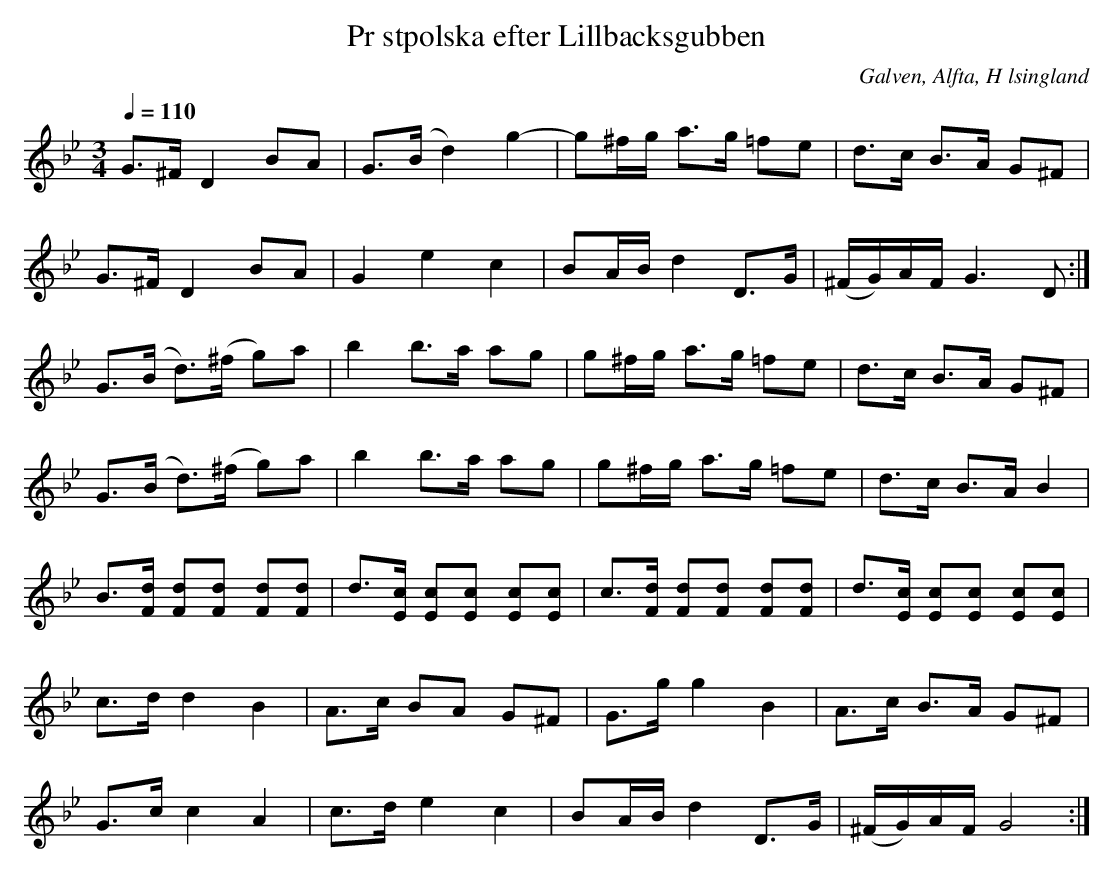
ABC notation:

X:1
T:Pr stpolska efter Lillbacksgubben
O:Galven, Alfta, H lsingland
M:3/4
L:1/8
Q:1/4=110
K:Gm
G>^F   D2       BA         | G>(B   d2)      g2-       | g^f/g/ a>g =fe | d>c         B>A G^F  |
G>^F   D2       BA         | G2     e2       c2           | BA/B/  d2 D>G  | (^F/G/)A/F/ G3 D  :|
G>(B   d>)(^f   g)a        | b2     b>a      ag         | g^f/g/ a>g =fe | d>c         B>A G^F  |
G>(B   d>)(^f   g)a        | b2     b>a      ag         | g^f/g/ a>g =fe | d>c         B>A B2   |
B>[Fd] [Fd][Fd] [Fd][Fd] | d>[Ec] [Ec][Ec] [Ec][Ec] | \
c>[Fd] [Fd][Fd] [Fd][Fd] | d>[Ec] [Ec][Ec] [Ec][Ec] |
c>d    d2       B2           | A>c    BA       G^F       | G>g    g2 B2     | A>c         B>A G^F  |
G>c    c2       A2           | c>d    e2       c2        | BA/B/  d2 D>G   | (^F/G/)A/F/ G4      :|
